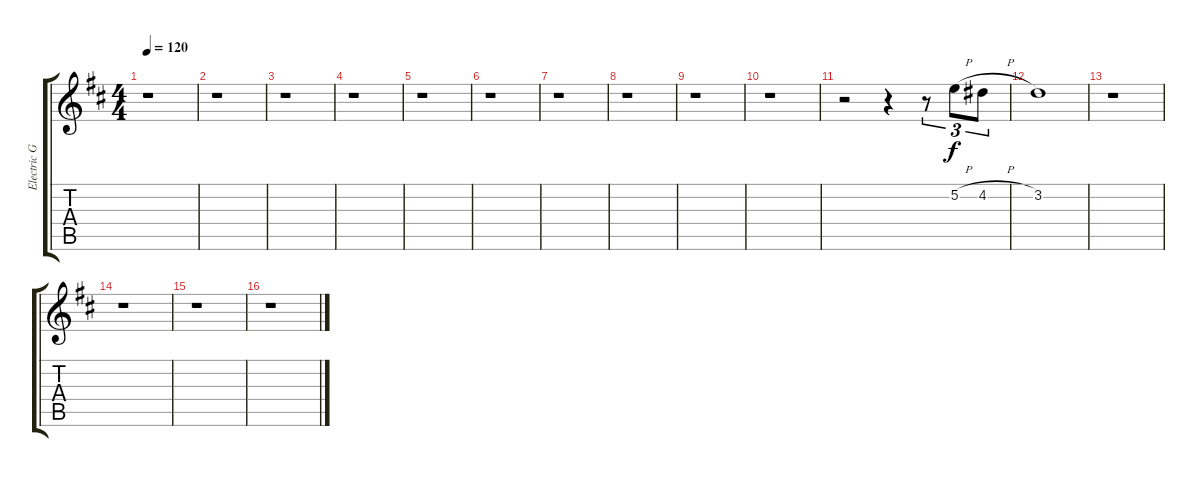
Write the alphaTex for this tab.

\track ("Electric Guitar 1" "Electric G") {instrument overdrivenguitar}
\staff {score tabs}
\tuning (E4 B3 G3 D3 A2 E2) {hide}
\ts (4 4)
\tempo 120
\clef g2
\ks d
r.1{dy f} |
r.1 |
r.1 |
r.1 |
r.1 |
r.1 |
r.1 |
r.1 |
r.1 |
r.1 |
r.2 r.4 r.8{tu (3 2)} 5.2{h}.8{tu (3 2)} 4.2{h}.8{tu (3 2)} |
3.2.1 |
r.1 |
r.1 |
r.1 |
r.1
